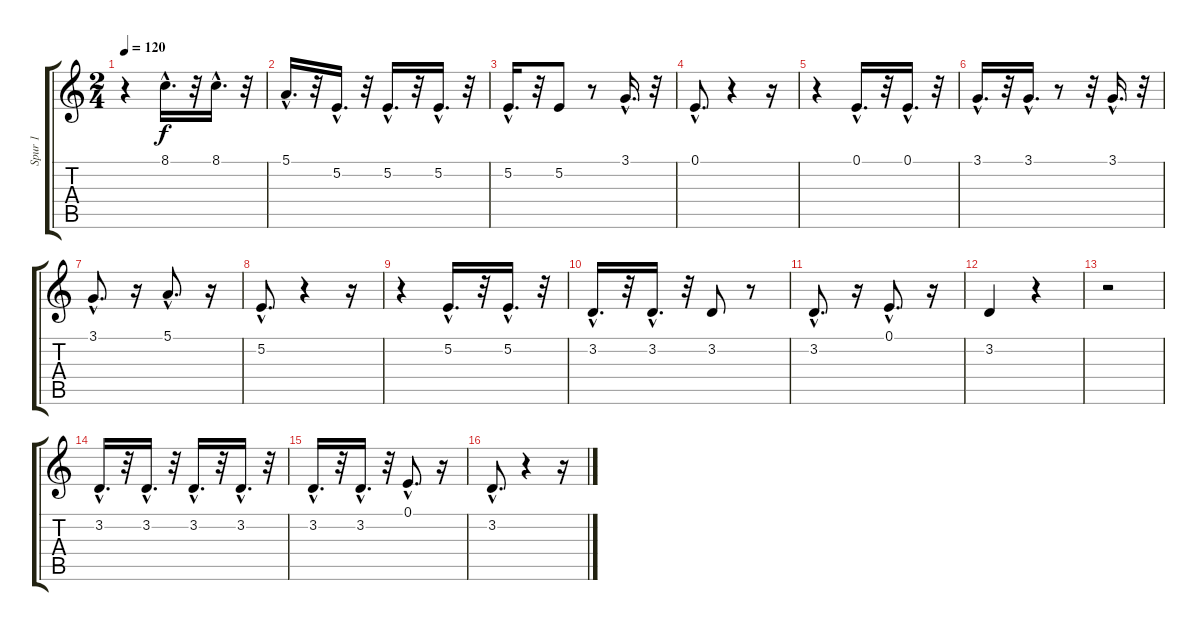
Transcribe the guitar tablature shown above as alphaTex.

\track ("Spur 1" "Spur 1") {instrument flute}
\staff {score tabs}
\tuning (E4 B3 G3 D3 A2 E2) {hide}
\ts (2 4)
\tempo 120
\clef g2
\ks c
r.4{dy f} 8.1{hac}.16{d} r.32 8.1{hac}.16{d} r.32 |
5.1{hac}.16{d} r.32 5.2{hac}.16{d} r.32 5.2{hac}.16{d} r.32 5.2{hac}.16{d} r.32 |
5.2{hac}.16{d} r.32 5.2.8 r.8 3.1{hac}.16{d} r.32 |
0.1{hac}.8{d} r.4 r.16 |
r.4 0.1{hac}.16{d} r.32 0.1{hac}.16{d} r.32 |
3.1{hac}.16{d} r.32 3.1{hac}.16{d} r.8 r.32 3.1{hac}.16{d} r.32 |
3.1{hac}.8{d} r.16 5.1{hac}.8{d} r.16 |
5.2{hac}.8{d} r.4 r.16 |
r.4 5.2{hac}.16{d} r.32 5.2{hac}.16{d} r.32 |
3.2{hac}.16{d} r.32 3.2{hac}.16{d} r.32 3.2.8 r.8 |
3.2{hac}.8{d} r.16 0.1{hac}.8{d} r.16 |
3.2.4 r.4 |
r.2 |
3.2{hac}.16{d} r.32 3.2{hac}.16{d} r.32 3.2{hac}.16{d} r.32 3.2{hac}.16{d} r.32 |
3.2{hac}.16{d} r.32 3.2{hac}.16{d} r.32 0.1{hac}.8{d} r.16 |
3.2{hac}.8{d} r.4 r.16
